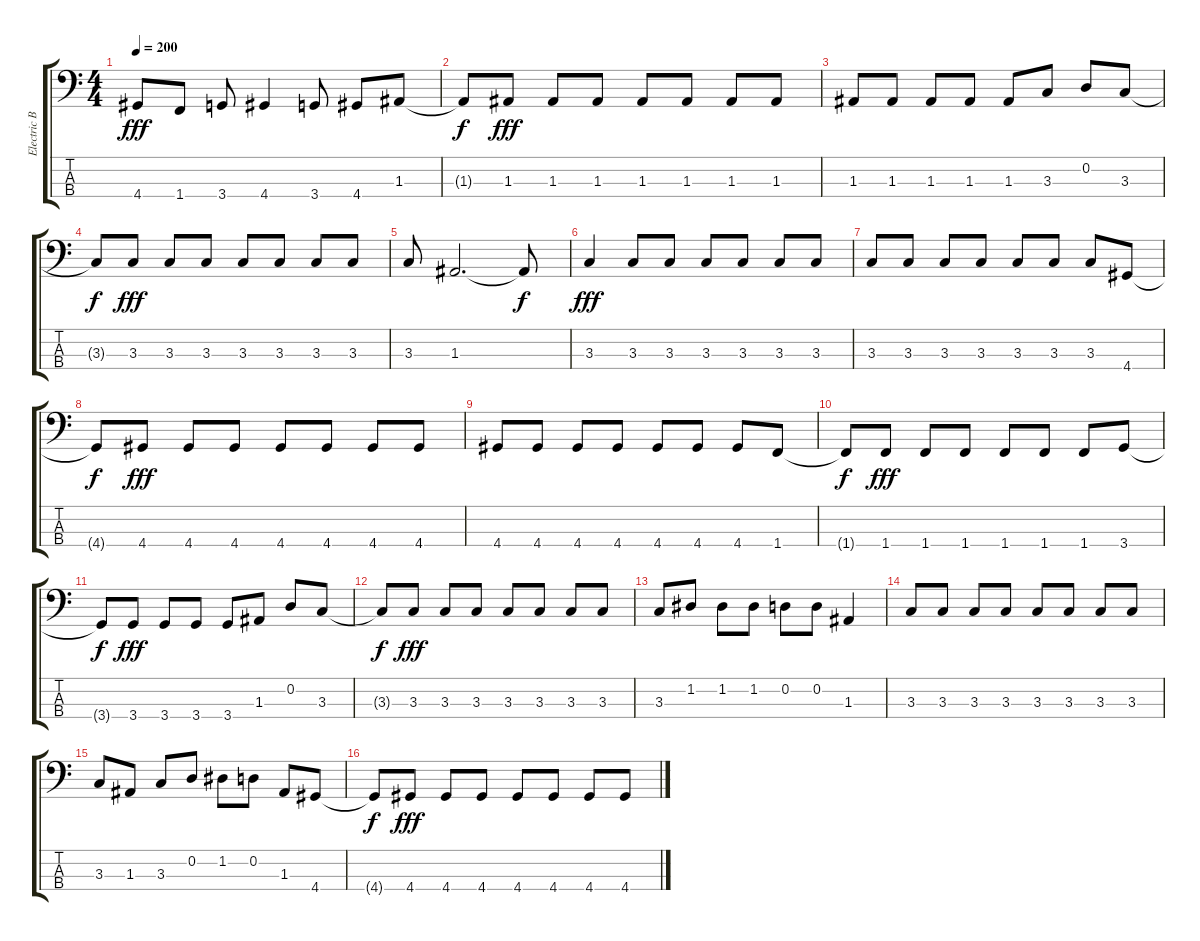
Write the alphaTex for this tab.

\track ("Electric Bass" "Electric B") {instrument electricbassfinger}
\staff {score tabs}
\tuning (G2 D2 A1 E1) {hide}
\ts (4 4)
\tempo 200
\clef f4
\ks c
4.4.8{dy fff} 1.4.8 3.4.8 4.4.4 3.4.8 4.4.8 1.3.8 |
1.3{t}.8{dy f} 1.3.8{dy fff} 1.3.8 1.3.8 1.3.8 1.3.8 1.3.8 1.3.8 |
1.3.8 1.3.8 1.3.8 1.3.8 1.3.8 3.3.8 0.2.8 3.3.8 |
3.3{t}.8{dy f} 3.3.8{dy fff} 3.3.8 3.3.8 3.3.8 3.3.8 3.3.8 3.3.8 |
3.3.8 1.3.2{d} 1.3{t}.8{dy f} |
3.3.4{dy fff} 3.3.8 3.3.8 3.3.8 3.3.8 3.3.8 3.3.8 |
3.3.8 3.3.8 3.3.8 3.3.8 3.3.8 3.3.8 3.3.8 4.4.8 |
4.4{t}.8{dy f} 4.4.8{dy fff} 4.4.8 4.4.8 4.4.8 4.4.8 4.4.8 4.4.8 |
4.4.8 4.4.8 4.4.8 4.4.8 4.4.8 4.4.8 4.4.8 1.4.8 |
1.4{t}.8{dy f} 1.4.8{dy fff} 1.4.8 1.4.8 1.4.8 1.4.8 1.4.8 3.4.8 |
3.4{t}.8{dy f} 3.4.8{dy fff} 3.4.8 3.4.8 3.4.8 1.3.8 0.2.8 3.3.8 |
3.3{t}.8{dy f} 3.3.8{dy fff} 3.3.8 3.3.8 3.3.8 3.3.8 3.3.8 3.3.8 |
3.3.8 1.2.8 1.2.8 1.2.8 0.2.8 0.2.8 1.3.4 |
3.3.8 3.3.8 3.3.8 3.3.8 3.3.8 3.3.8 3.3.8 3.3.8 |
3.3.8 1.3.8 3.3.8 0.2.8 1.2.8 0.2.8 1.3.8 4.4.8 |
4.4{t}.8{dy f} 4.4.8{dy fff} 4.4.8 4.4.8 4.4.8 4.4.8 4.4.8 4.4.8
